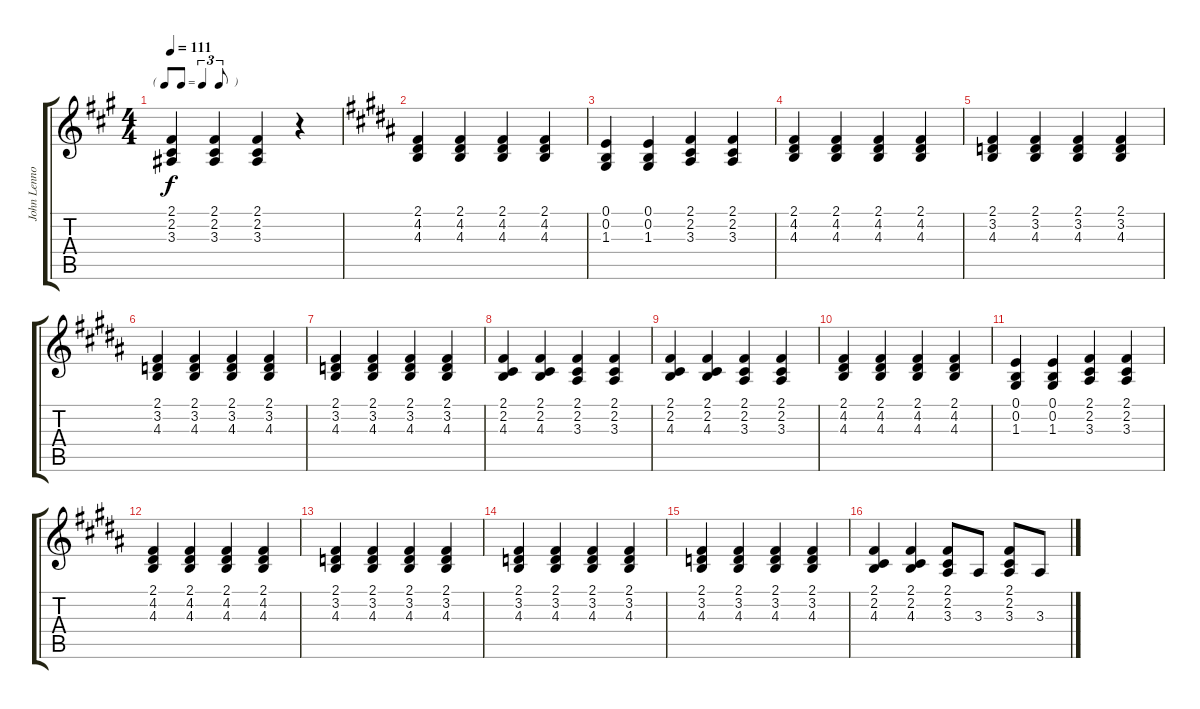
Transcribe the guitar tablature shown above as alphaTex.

\track ("John Lennon - piano" "John Lenno") {instrument brightacousticpiano}
\staff {score tabs}
\tuning (E4 B3 G3 D3 A2 E2) {hide}
\ts (4 4)
\tf triplet8th
\tempo 111
\clef g2
\ks a
(2.1 2.2 3.3).4{dy f} (2.1 2.2 3.3).4 (2.1 2.2 3.3).4 r.4 |
\ks b
(2.1 4.2 4.3).4 (2.1 4.2 4.3).4 (2.1 4.2 4.3).4 (2.1 4.2 4.3).4 |
(0.1 0.2 1.3).4 (0.1 0.2 1.3).4 (2.1 2.2 3.3).4 (2.1 2.2 3.3).4 |
(2.1 4.2 4.3).4 (2.1 4.2 4.3).4 (2.1 4.2 4.3).4 (2.1 4.2 4.3).4 |
(2.1 3.2 4.3).4 (2.1 3.2 4.3).4 (2.1 3.2 4.3).4 (2.1 3.2 4.3).4 |
(2.1 3.2 4.3).4 (2.1 3.2 4.3).4 (2.1 3.2 4.3).4 (2.1 3.2 4.3).4 |
(2.1 3.2 4.3).4 (2.1 3.2 4.3).4 (2.1 3.2 4.3).4 (2.1 3.2 4.3).4 |
(2.1 2.2 4.3).4 (2.1 2.2 4.3).4 (2.1 2.2 3.3).4 (2.1 2.2 3.3).4 |
(2.1 2.2 4.3).4 (2.1 2.2 4.3).4 (2.1 2.2 3.3).4 (2.1 2.2 3.3).4 |
(2.1 4.2 4.3).4 (2.1 4.2 4.3).4 (2.1 4.2 4.3).4 (2.1 4.2 4.3).4 |
(0.1 0.2 1.3).4 (0.1 0.2 1.3).4 (2.1 2.2 3.3).4 (2.1 2.2 3.3).4 |
(2.1 4.2 4.3).4 (2.1 4.2 4.3).4 (2.1 4.2 4.3).4 (2.1 4.2 4.3).4 |
(2.1 3.2 4.3).4 (2.1 3.2 4.3).4 (2.1 3.2 4.3).4 (2.1 3.2 4.3).4 |
(2.1 3.2 4.3).4 (2.1 3.2 4.3).4 (2.1 3.2 4.3).4 (2.1 3.2 4.3).4 |
(2.1 3.2 4.3).4 (2.1 3.2 4.3).4 (2.1 3.2 4.3).4 (2.1 3.2 4.3).4 |
(2.1 2.2 4.3).4 (2.1 2.2 4.3).4 (2.1 2.2 3.3).8 3.3.8 (2.1 2.2 3.3).8 3.3.8
